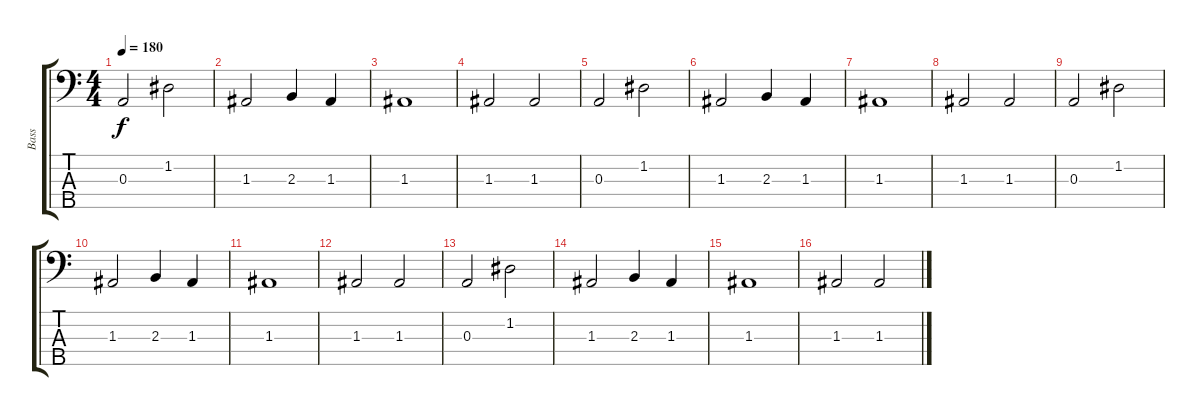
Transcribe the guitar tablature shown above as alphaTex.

\track ("Bass" "Bass") {instrument electricbasspick}
\staff {score tabs}
\tuning (G2 D2 A1 E1 B0) {hide}
\ts (4 4)
\tempo 180
\clef f4
\ks c
0.3.2{dy f} 1.2.2 |
1.3.2 2.3.4 1.3.4 |
1.3.1 |
1.3.2 1.3.2 |
0.3.2 1.2.2 |
1.3.2 2.3.4 1.3.4 |
1.3.1 |
1.3.2 1.3.2 |
0.3.2 1.2.2 |
1.3.2 2.3.4 1.3.4 |
1.3.1 |
1.3.2 1.3.2 |
0.3.2 1.2.2 |
1.3.2 2.3.4 1.3.4 |
1.3.1 |
1.3.2 1.3.2
